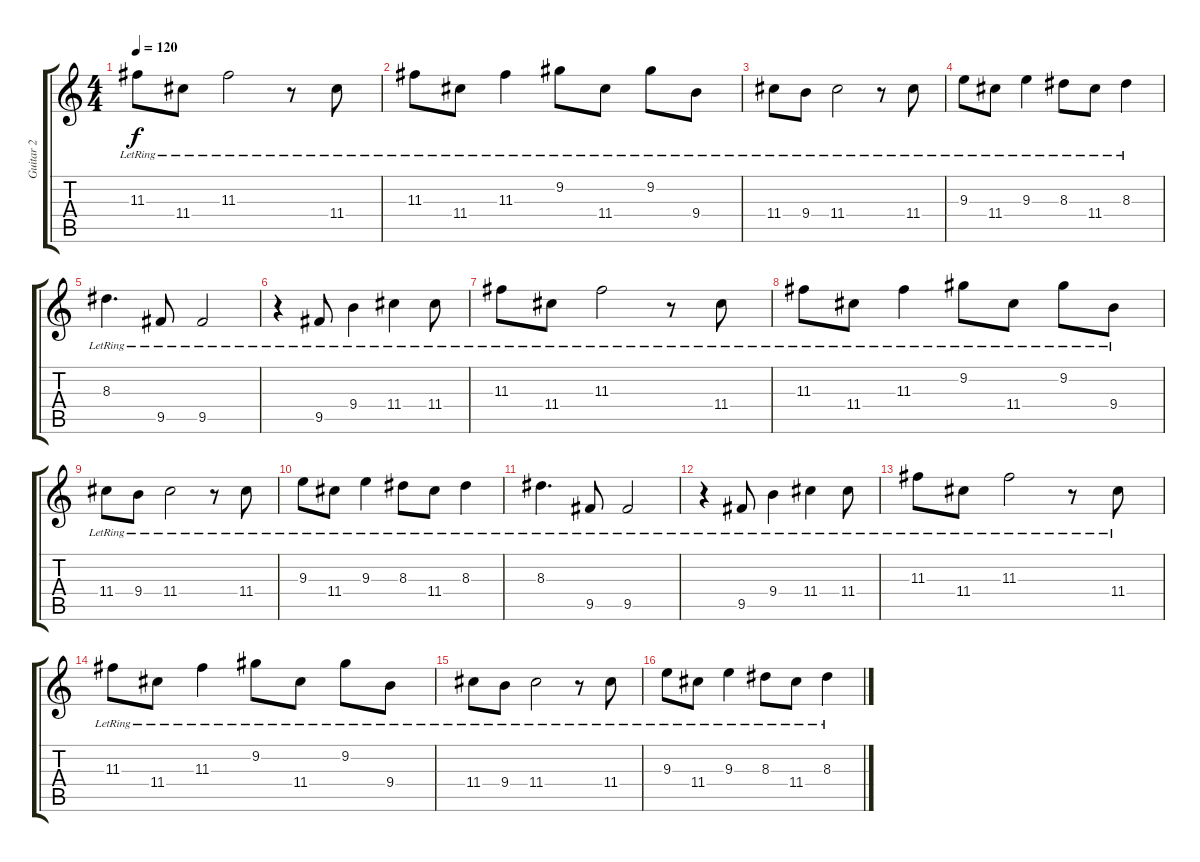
\track ("Guitar 2" "Guitar 2") {instrument electricguitarjazz}
\staff {score tabs}
\tuning (E4 B3 G3 D3 A2 E2) {hide}
\ts (4 4)
\tempo 120
\clef g2
\ks c
11.3{lr}.8{dy f} 11.4{lr}.8 11.3{lr}.2 r.8 11.4{lr}.8 |
11.3{lr}.8 11.4{lr}.8 11.3{lr}.4 9.2{lr}.8 11.4{lr}.8 9.2{lr}.8 9.4{lr}.8 |
11.4{lr}.8 9.4{lr}.8 11.4{lr}.2 r.8 11.4{lr}.8 |
9.3{lr}.8 11.4{lr}.8 9.3{lr}.4 8.3{lr}.8 11.4{lr}.8 8.3{lr}.4 |
8.3{lr}.4{d} 9.5{lr}.8 9.5{lr}.2 |
r.4 9.5{lr}.8 9.4{lr}.4 11.4{lr}.4 11.4{lr}.8 |
11.3{lr}.8 11.4{lr}.8 11.3{lr}.2 r.8 11.4{lr}.8 |
11.3{lr}.8 11.4{lr}.8 11.3{lr}.4 9.2{lr}.8 11.4{lr}.8 9.2{lr}.8 9.4{lr}.8 |
11.4{lr}.8 9.4{lr}.8 11.4{lr}.2 r.8 11.4{lr}.8 |
9.3{lr}.8 11.4{lr}.8 9.3{lr}.4 8.3{lr}.8 11.4{lr}.8 8.3{lr}.4 |
8.3{lr}.4{d} 9.5{lr}.8 9.5{lr}.2 |
r.4 9.5{lr}.8 9.4{lr}.4 11.4{lr}.4 11.4{lr}.8 |
11.3{lr}.8 11.4{lr}.8 11.3{lr}.2 r.8 11.4{lr}.8 |
11.3{lr}.8 11.4{lr}.8 11.3{lr}.4 9.2{lr}.8 11.4{lr}.8 9.2{lr}.8 9.4{lr}.8 |
11.4{lr}.8 9.4{lr}.8 11.4{lr}.2 r.8 11.4{lr}.8 |
9.3{lr}.8 11.4{lr}.8 9.3{lr}.4 8.3{lr}.8 11.4{lr}.8 8.3{lr}.4
